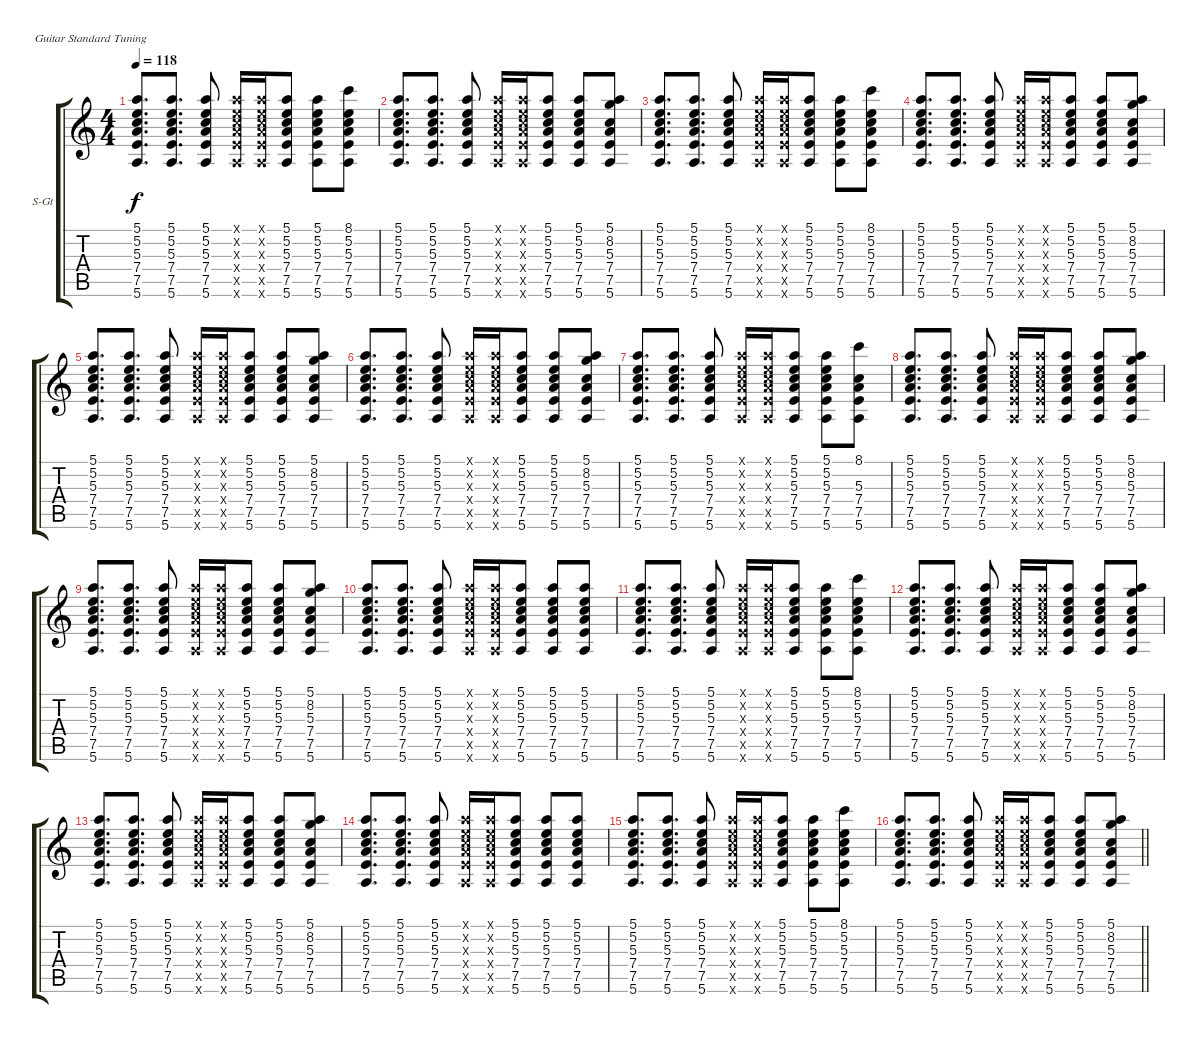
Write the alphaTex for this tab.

\bracketExtendMode groupsimilarinstruments
\firstSystemTrackNameOrientation horizontal
\otherSystemsTrackNameOrientation horizontal
\track ("Гитара 1" "S-Gt") {instrument acousticguitarsteel}
\staff {score tabs}
\tuning (E4 B3 G3 D3 A2 E2)
\ts (4 4)
\tempo 118
\clef g2
\ks c
(5.1 5.2 5.3 7.4 7.5 5.6).8{d dy f} (5.1 5.2 5.3 7.4 7.5 5.6).8{d} (5.1 5.2 5.3 7.4 7.5 5.6).8 (5.1{x} 5.2{x} 5.3{x} 7.4{x} 7.5{x} 5.6{x}).16 (5.1{x} 5.2{x} 5.3{x} 7.4{x} 7.5{x} 5.6{x}).16 (5.1 5.2 5.3 7.4 7.5 5.6).8 (5.1 5.2 5.3 7.4 7.5 5.6).8 (8.1 5.2 5.3 7.4 7.5 5.6).8 |
(5.1 5.2 5.3 7.4 7.5 5.6).8{d} (5.1 5.2 5.3 7.4 7.5 5.6).8{d} (5.1 5.2 5.3 7.4 7.5 5.6).8 (5.1{x} 5.2{x} 5.3{x} 7.4{x} 7.5{x} 5.6{x}).16 (5.1{x} 5.2{x} 5.3{x} 7.4{x} 7.5{x} 5.6{x}).16 (5.1 5.2 5.3 7.4 7.5 5.6).8 (5.1 5.2 5.3 7.4 7.5 5.6).8 (5.1 8.2 5.3 7.4 7.5 5.6).8 |
(5.1 5.2 5.3 7.4 7.5 5.6).8{d} (5.1 5.2 5.3 7.4 7.5 5.6).8{d} (5.1 5.2 5.3 7.4 7.5 5.6).8 (5.1{x} 5.2{x} 5.3{x} 7.4{x} 7.5{x} 5.6{x}).16 (5.1{x} 5.2{x} 5.3{x} 7.4{x} 7.5{x} 5.6{x}).16 (5.1 5.2 5.3 7.4 7.5 5.6).8 (5.1 5.2 5.3 7.4 7.5 5.6).8 (8.1 5.2 5.3 7.4 7.5 5.6).8 |
(5.1 5.2 5.3 7.4 7.5 5.6).8{d} (5.1 5.2 5.3 7.4 7.5 5.6).8{d} (5.1 5.2 5.3 7.4 7.5 5.6).8 (5.1{x} 5.2{x} 5.3{x} 7.4{x} 7.5{x} 5.6{x}).16 (5.1{x} 5.2{x} 5.3{x} 7.4{x} 7.5{x} 5.6{x}).16 (5.1 5.2 5.3 7.4 7.5 5.6).8 (5.1 5.2 5.3 7.4 7.5 5.6).8 (5.1 8.2 5.3 7.4 7.5 5.6).8 |
(5.1 5.2 5.3 7.4 7.5 5.6).8{d} (5.1 5.2 5.3 7.4 7.5 5.6).8{d} (5.1 5.2 5.3 7.4 7.5 5.6).8 (5.1{x} 5.2{x} 5.3{x} 7.4{x} 7.5{x} 5.6{x}).16 (5.1{x} 5.2{x} 5.3{x} 7.4{x} 7.5{x} 5.6{x}).16 (5.1 5.2 5.3 7.4 7.5 5.6).8 (5.1 5.2 5.3 7.4 7.5 5.6).8 (5.1 8.2 5.3 7.4 7.5 5.6).8 |
(5.1 5.2 5.3 7.4 7.5 5.6).8{d} (5.1 5.2 5.3 7.4 7.5 5.6).8{d} (5.1 5.2 5.3 7.4 7.5 5.6).8 (5.1{x} 5.2{x} 5.3{x} 7.4{x} 7.5{x} 5.6{x}).16 (5.1{x} 5.2{x} 5.3{x} 7.4{x} 7.5{x} 5.6{x}).16 (5.1 5.2 5.3 7.4 7.5 5.6).8 (5.1 5.2 5.3 7.4 7.5 5.6).8 (5.1 8.2 5.3 7.4 7.5 5.6).8 |
(5.1 5.2 5.3 7.4 7.5 5.6).8{d} (5.1 5.2 5.3 7.4 7.5 5.6).8{d} (5.1 5.2 5.3 7.4 7.5 5.6).8 (5.1{x} 5.2{x} 5.3{x} 7.4{x} 7.5{x} 5.6{x}).16 (5.1{x} 5.2{x} 5.3{x} 7.4{x} 7.5{x} 5.6{x}).16 (5.1 5.2 5.3 7.4 7.5 5.6).8 (5.1 5.2 5.3 7.4 7.5 5.6).8 (8.1 5.3 7.4 7.5 5.6).8 |
(5.1 5.2 5.3 7.4 7.5 5.6).8{d} (5.1 5.2 5.3 7.4 7.5 5.6).8{d} (5.1 5.2 5.3 7.4 7.5 5.6).8 (5.1{x} 5.2{x} 5.3{x} 7.4{x} 7.5{x} 5.6{x}).16 (5.1{x} 5.2{x} 5.3{x} 7.4{x} 7.5{x} 5.6{x}).16 (5.1 5.2 5.3 7.4 7.5 5.6).8 (5.1 5.2 5.3 7.4 7.5 5.6).8 (5.1 8.2 5.3 7.4 7.5 5.6).8 |
(5.1 5.2 5.3 7.4 7.5 5.6).8{d} (5.1 5.2 5.3 7.4 7.5 5.6).8{d} (5.1 5.2 5.3 7.4 7.5 5.6).8 (5.1{x} 5.2{x} 5.3{x} 7.4{x} 7.5{x} 5.6{x}).16 (5.1{x} 5.2{x} 5.3{x} 7.4{x} 7.5{x} 5.6{x}).16 (5.1 5.2 5.3 7.4 7.5 5.6).8 (5.1 5.2 5.3 7.4 7.5 5.6).8 (5.1 8.2 5.3 7.4 7.5 5.6).8 |
(5.1 5.2 5.3 7.4 7.5 5.6).8{d} (5.1 5.2 5.3 7.4 7.5 5.6).8{d} (5.1 5.2 5.3 7.4 7.5 5.6).8 (5.1{x} 5.2{x} 5.3{x} 7.4{x} 7.5{x} 5.6{x}).16 (5.1{x} 5.2{x} 5.3{x} 7.4{x} 7.5{x} 5.6{x}).16 (5.1 5.2 5.3 7.4 7.5 5.6).8 (5.1 5.2 5.3 7.4 7.5 5.6).8 (5.1 5.2 5.3 7.4 7.5 5.6).8 |
(5.1 5.2 5.3 7.4 7.5 5.6).8{d} (5.1 5.2 5.3 7.4 7.5 5.6).8{d} (5.1 5.2 5.3 7.4 7.5 5.6).8 (5.1{x} 5.2{x} 5.3{x} 7.4{x} 7.5{x} 5.6{x}).16 (5.1{x} 5.2{x} 5.3{x} 7.4{x} 7.5{x} 5.6{x}).16 (5.1 5.2 5.3 7.4 7.5 5.6).8 (5.1 5.2 5.3 7.4 7.5 5.6).8 (8.1 5.2 5.3 7.4 7.5 5.6).8 |
(5.1 5.2 5.3 7.4 7.5 5.6).8{d} (5.1 5.2 5.3 7.4 7.5 5.6).8{d} (5.1 5.2 5.3 7.4 7.5 5.6).8 (5.1{x} 5.2{x} 5.3{x} 7.4{x} 7.5{x} 5.6{x}).16 (5.1{x} 5.2{x} 5.3{x} 7.4{x} 7.5{x} 5.6{x}).16 (5.1 5.2 5.3 7.4 7.5 5.6).8 (5.1 5.2 5.3 7.4 7.5 5.6).8 (5.1 8.2 5.3 7.4 7.5 5.6).8 |
(5.1 5.2 5.3 7.4 7.5 5.6).8{d} (5.1 5.2 5.3 7.4 7.5 5.6).8{d} (5.1 5.2 5.3 7.4 7.5 5.6).8 (5.1{x} 5.2{x} 5.3{x} 7.4{x} 7.5{x} 5.6{x}).16 (5.1{x} 5.2{x} 5.3{x} 7.4{x} 7.5{x} 5.6{x}).16 (5.1 5.2 5.3 7.4 7.5 5.6).8 (5.1 5.2 5.3 7.4 7.5 5.6).8 (5.1 8.2 5.3 7.4 7.5 5.6).8 |
(5.1 5.2 5.3 7.4 7.5 5.6).8{d} (5.1 5.2 5.3 7.4 7.5 5.6).8{d} (5.1 5.2 5.3 7.4 7.5 5.6).8 (5.1{x} 5.2{x} 5.3{x} 7.4{x} 7.5{x} 5.6{x}).16 (5.1{x} 5.2{x} 5.3{x} 7.4{x} 7.5{x} 5.6{x}).16 (5.1 5.2 5.3 7.4 7.5 5.6).8 (5.1 5.2 5.3 7.4 7.5 5.6).8 (5.1 5.2 5.3 7.4 7.5 5.6).8 |
(5.1 5.2 5.3 7.4 7.5 5.6).8{d} (5.1 5.2 5.3 7.4 7.5 5.6).8{d} (5.1 5.2 5.3 7.4 7.5 5.6).8 (5.1{x} 5.2{x} 5.3{x} 7.4{x} 7.5{x} 5.6{x}).16 (5.1{x} 5.2{x} 5.3{x} 7.4{x} 7.5{x} 5.6{x}).16 (5.1 5.2 5.3 7.4 7.5 5.6).8 (5.1 5.2 5.3 7.4 7.5 5.6).8 (8.1 5.2 5.3 7.4 7.5 5.6).8 |
\barLineRight lightlight
(5.1 5.2 5.3 7.4 7.5 5.6).8{d} (5.1 5.2 5.3 7.4 7.5 5.6).8{d} (5.1 5.2 5.3 7.4 7.5 5.6).8 (5.1{x} 5.2{x} 5.3{x} 7.4{x} 7.5{x} 5.6{x}).16 (5.1{x} 5.2{x} 5.3{x} 7.4{x} 7.5{x} 5.6{x}).16 (5.1 5.2 5.3 7.4 7.5 5.6).8 (5.1 5.2 5.3 7.4 7.5 5.6).8 (5.1 8.2 5.3 7.4 7.5 5.6).8
